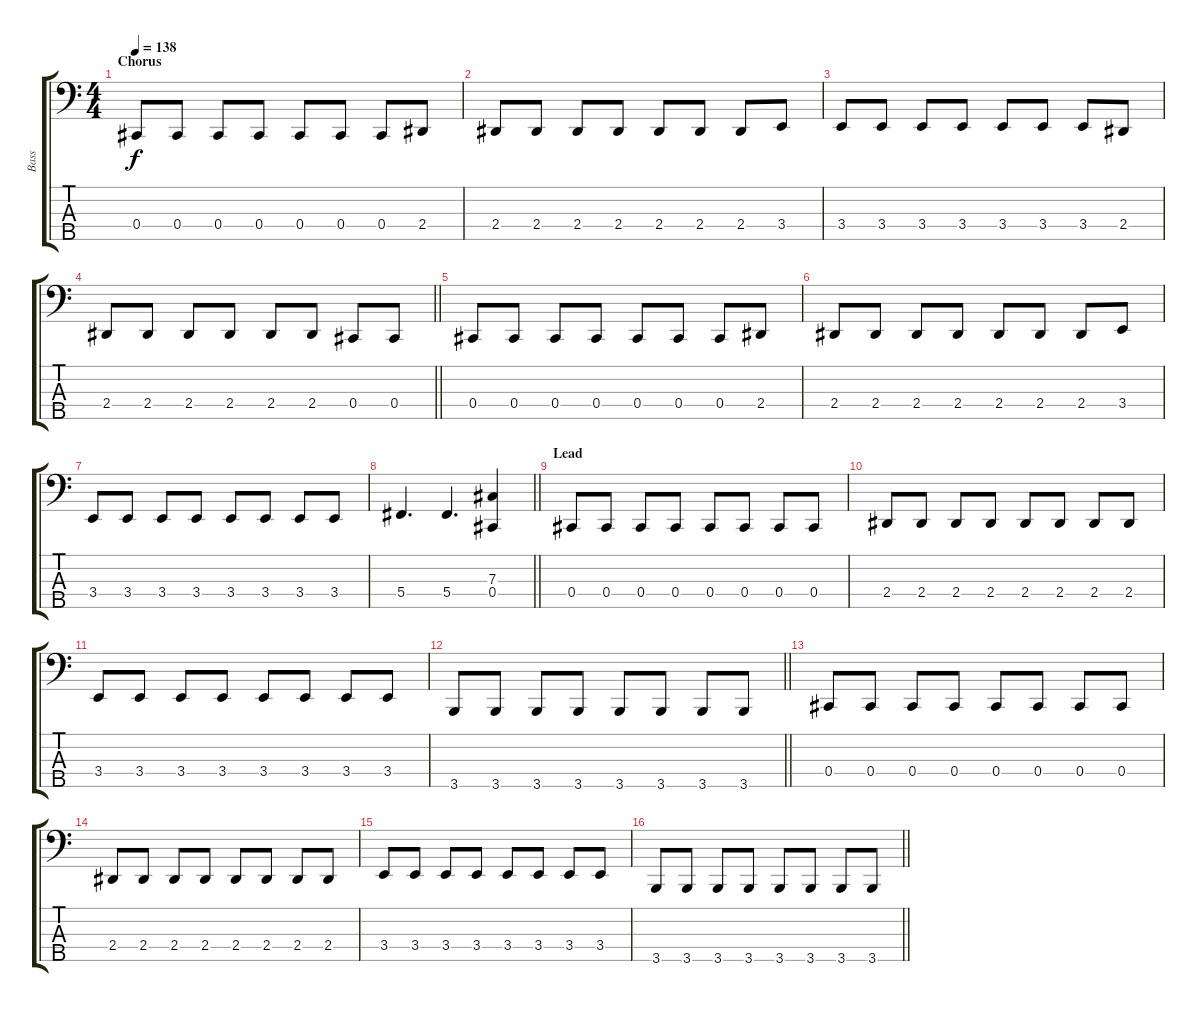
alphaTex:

\track ("Bass" "Bass") {instrument electricbassfinger}
\staff {score tabs}
\tuning (E2 B1 Gb1 Db1 Ab0) {hide}
\ts (4 4)
\section ("" "Chorus")
\tempo 138
\clef f4
\ks c
0.4.8{dy f} 0.4.8 0.4.8 0.4.8 0.4.8 0.4.8 0.4.8 2.4.8 |
2.4.8 2.4.8 2.4.8 2.4.8 2.4.8 2.4.8 2.4.8 3.4.8 |
3.4.8 3.4.8 3.4.8 3.4.8 3.4.8 3.4.8 3.4.8 2.4.8 |
\barLineRight lightlight
2.4.8 2.4.8 2.4.8 2.4.8 2.4.8 2.4.8 0.4.8 0.4.8 |
\section ("" "")
0.4.8 0.4.8 0.4.8 0.4.8 0.4.8 0.4.8 0.4.8 2.4.8 |
2.4.8 2.4.8 2.4.8 2.4.8 2.4.8 2.4.8 2.4.8 3.4.8 |
3.4.8 3.4.8 3.4.8 3.4.8 3.4.8 3.4.8 3.4.8 3.4.8 |
\barLineRight lightlight
5.4.4{d} 5.4.4{d} (7.3 0.4).4 |
\section ("" "Lead")
0.4.8 0.4.8 0.4.8 0.4.8 0.4.8 0.4.8 0.4.8 0.4.8 |
2.4.8 2.4.8 2.4.8 2.4.8 2.4.8 2.4.8 2.4.8 2.4.8 |
3.4.8 3.4.8 3.4.8 3.4.8 3.4.8 3.4.8 3.4.8 3.4.8 |
\barLineRight lightlight
3.5.8 3.5.8 3.5.8 3.5.8 3.5.8 3.5.8 3.5.8 3.5.8 |
\section ("" "")
0.4.8 0.4.8 0.4.8 0.4.8 0.4.8 0.4.8 0.4.8 0.4.8 |
2.4.8 2.4.8 2.4.8 2.4.8 2.4.8 2.4.8 2.4.8 2.4.8 |
3.4.8 3.4.8 3.4.8 3.4.8 3.4.8 3.4.8 3.4.8 3.4.8 |
\barLineRight lightlight
3.5.8 3.5.8 3.5.8 3.5.8 3.5.8 3.5.8 3.5.8 3.5.8
